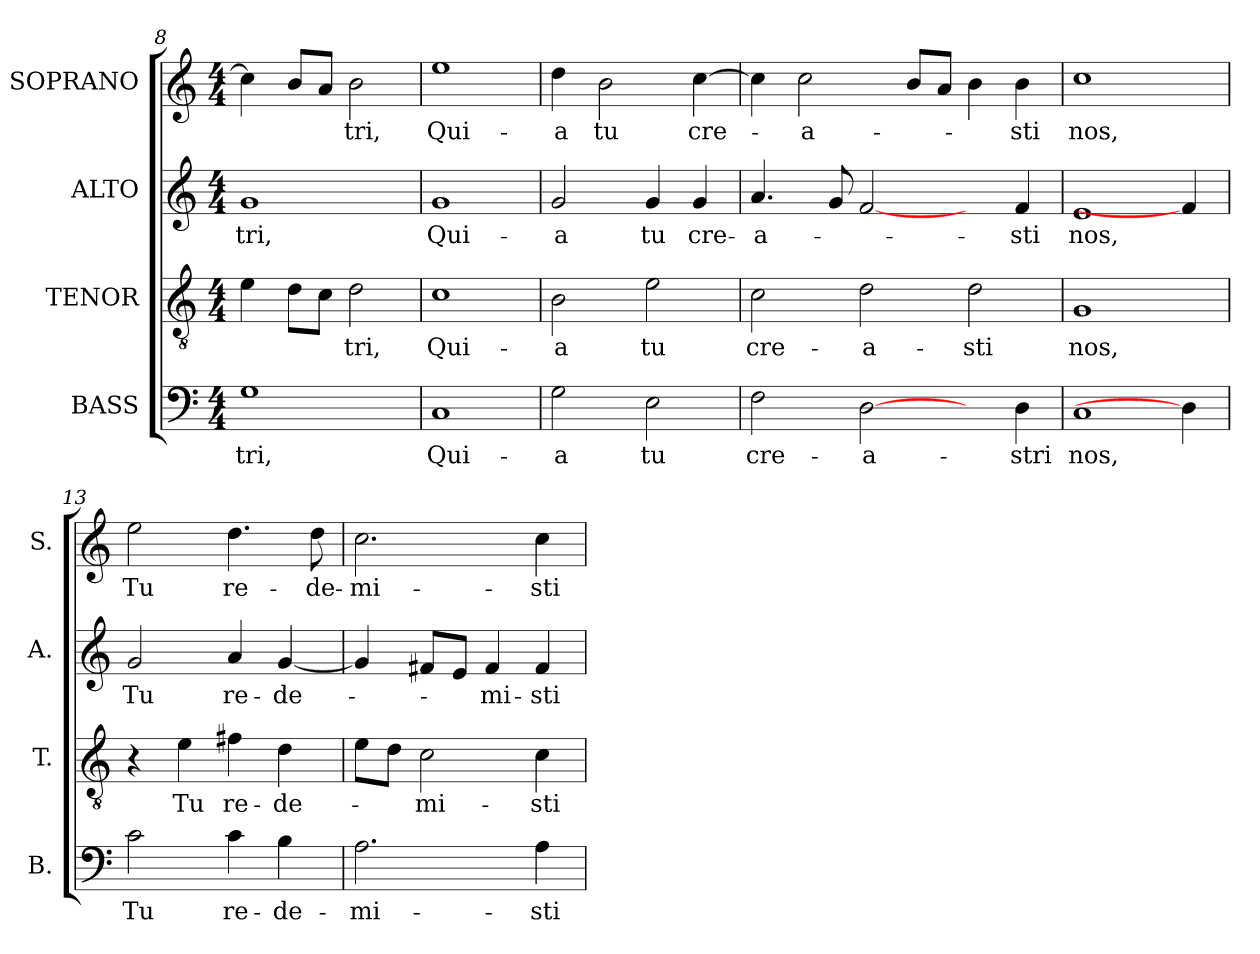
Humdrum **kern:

**kern	**text	**kern	**text	**kern	**text	**kern	**text
*part4	*part4	*part3	*part3	*part2	*part2	*part1	*part1
*staff4	*staff4	*staff3	*staff3	*staff2	*staff2	*staff1	*staff1
*I"BASS	*	*I"TENOR	*	*I"ALTO	*	*I"SOPRANO	*
*I'B.	*	*I'T.	*	*I'A.	*	*I'S.	*
!!LO:LB:g=z
*clefF4	*	*clefGv2	*	*clefG2	*	*clefG2	*
*	*	*ITrd7c12	*	*	*	*	*
*k[]	*	*k[]	*	*k[]	*	*k[]	*
*C:	*	*C:	*	*C:	*	*C:	*
*M4/4	*	*M4/4	*	*M4/4	*	*M4/4	*
=8	=8	=8	=8	=8	=8	=8	=8
!	!LO:LY:b:color=#000000	!	!	!	!	!	!
!	!	!	!	!	!LO:LY:b:color=#000000	!	!
1Gi	-tri,	4Ei\	.	1gi	-tri,	4cci\]	.
.	.	8Di\L	.	.	.	8bi/L	.
.	.	8Ci\J	.	.	.	8ai/J	.
!	!	!	!LO:LY:b:color=#000000	!	!	!	!
!	!	!	!	!	!	!	!LO:LY:b:color=#000000
.	.	2Di\	-tri,	.	.	2bi\	-tri,
=9	=9	=9	=9	=9	=9	=9	=9
!	!LO:LY:b:color=#000000	!	!	!	!	!	!
!	!	!	!LO:LY:b:color=#000000	!	!	!	!
!	!	!	!	!	!LO:LY:b:color=#000000	!	!
!	!	!	!	!	!	!	!LO:LY:b:color=#000000
1Ci	Qui-	1Ci	Qui-	1gi	Qui-	1eei	Qui-
=10	=10	=10	=10	=10	=10	=10	=10
!	!LO:LY:b:color=#000000	!	!	!	!	!	!
!	!	!	!LO:LY:b:color=#000000	!	!	!	!
!	!	!	!	!	!LO:LY:b:color=#000000	!	!
!	!	!	!	!	!	!	!LO:LY:b:color=#000000
2Gi\	-a	2BBi\	-a	2gi/	-a	4ddi\	-a
!	!	!	!	!	!	!	!LO:LY:b:color=#000000
.	.	.	.	.	.	2bi\	tu
!	!LO:LY:b:color=#000000	!	!	!	!	!	!
!	!	!	!LO:LY:b:color=#000000	!	!	!	!
!	!	!	!	!	!LO:LY:b:color=#000000	!	!
2Ei\	tu	2Ei\	tu	4gi/	tu	.	.
!	!	!	!	!	!LO:LY:b:color=#000000	!	!
!	!	!	!	!	!	!	!LO:LY:b:color=#000000
.	.	.	.	4gi/	cre-	[4cci\	cre-
=11	=11	=11	=11	=11	=11	=11	=11
!	!LO:LY:b:color=#000000	!	!	!	!	!	!
!	!	!	!LO:LY:b:color=#000000	!	!	!	!
!	!	!	!	!	!LO:LY:b:color=#000000	!	!
2Fi\	cre-	2Ci\	cre-	4.ai/	-a-	4cci\]	.
!	!	!	!	!	!	!	!LO:LY:b:color=#000000
.	.	.	.	.	.	2cci\	-a-
.	.	.	.	8gi/	.	.	.
!	!LO:LY:b:color=#000000	!	!	!	!	!	!
!	!	!	!LO:LY:b:color=#000000	!	!	!	!
[2Di\	-a-	2Di\	-a-	[2fi/	.	.	.
.	.	.	.	.	.	8bi/L	.
.	.	.	.	.	.	8ai/J	.
!	!	!	!LO:LY:b:color=#000000	!	!	!	!
4ryy	.	2Di\	-sti	4ryy	.	4bi\	.
!	!LO:LY:b:color=#000000	!	!	!	!	!	!
!	!	!	!	!	!LO:LY:b:color=#000000	!	!
!	!	!	!	!	!	!	!LO:LY:b:color=#000000
4Di\	-stri	.	.	4fi/	-sti	4bi\	-sti
=12	=12	=12	=12	=12	=12	=12	=12
!	!LO:LY:b:color=#000000	!	!	!	!	!	!
!	!	!	!LO:LY:b:color=#000000	!	!	!	!
!	!	!	!	!	!LO:LY:b:color=#000000	!	!
!	!	!	!	!	!	!	!LO:LY:b:color=#000000
1Ci	nos,	1GGi	nos,	1ei	nos,	1cci	nos,
4Di\]	.	4ryy	.	4fi/]	.	4ryy	.
=13	=13	=13	=13	=13	=13	=13	=13
!	!LO:LY:b:color=#000000	!	!	!	!	!	!
!	!	!	!	!	!LO:LY:b:color=#000000	!	!
!	!	!	!	!	!	!	!LO:LY:b:color=#000000
2ci\	Tu	4r	.	2gi/	Tu	2eei\	Tu
!	!	!	!LO:LY:b:color=#000000	!	!	!	!
.	.	4Ei\	Tu	.	.	.	.
!	!LO:LY:b:color=#000000	!	!	!	!	!	!
!	!	!	!LO:LY:b:color=#000000	!	!	!	!
!	!	!	!	!	!LO:LY:b:color=#000000	!	!
!	!	!	!	!	!	!	!LO:LY:b:color=#000000
4ci\	re-	4F#Xi\	re-	4ai/	re-	4.ddi\	re-
!	!LO:LY:b:color=#000000	!	!	!	!	!	!
!	!	!	!LO:LY:b:color=#000000	!	!	!	!
!	!	!	!	!	!LO:LY:b:color=#000000	!	!
4Bi\	-de-	4Di\	-de-	[4gi/	-de-	.	.
!	!	!	!	!	!	!	!LO:LY:b:color=#000000
.	.	.	.	.	.	8ddi\	-de-
=14	=14	=14	=14	=14	=14	=14	=14
!	!LO:LY:b:color=#000000	!	!	!	!	!	!
!	!	!	!	!	!	!	!LO:LY:b:color=#000000
2.Ai\	-mi-	8Ei\L	.	4gi/]	.	2.cci\	-mi-
.	.	8Di\J	.	.	.	.	.
!	!	!	!LO:LY:b:color=#000000	!	!	!	!
.	.	2Ci\	-mi-	8f#Xi/L	.	.	.
.	.	.	.	8ei/J	.	.	.
!	!	!	!	!	!LO:LY:b:color=#000000	!	!
.	.	.	.	4f#i/	-mi-	.	.
!	!LO:LY:b:color=#000000	!	!	!	!	!	!
!	!	!	!LO:LY:b:color=#000000	!	!	!	!
!	!	!	!	!	!LO:LY:b:color=#000000	!	!
!	!	!	!	!	!	!	!LO:LY:b:color=#000000
4Ai\	-sti	4Ci\	-sti	4f#i/	-sti	4cci\	-sti-
=	=	=	=	=	=	=	=
*-	*-	*-	*-	*-	*-	*-	*-
